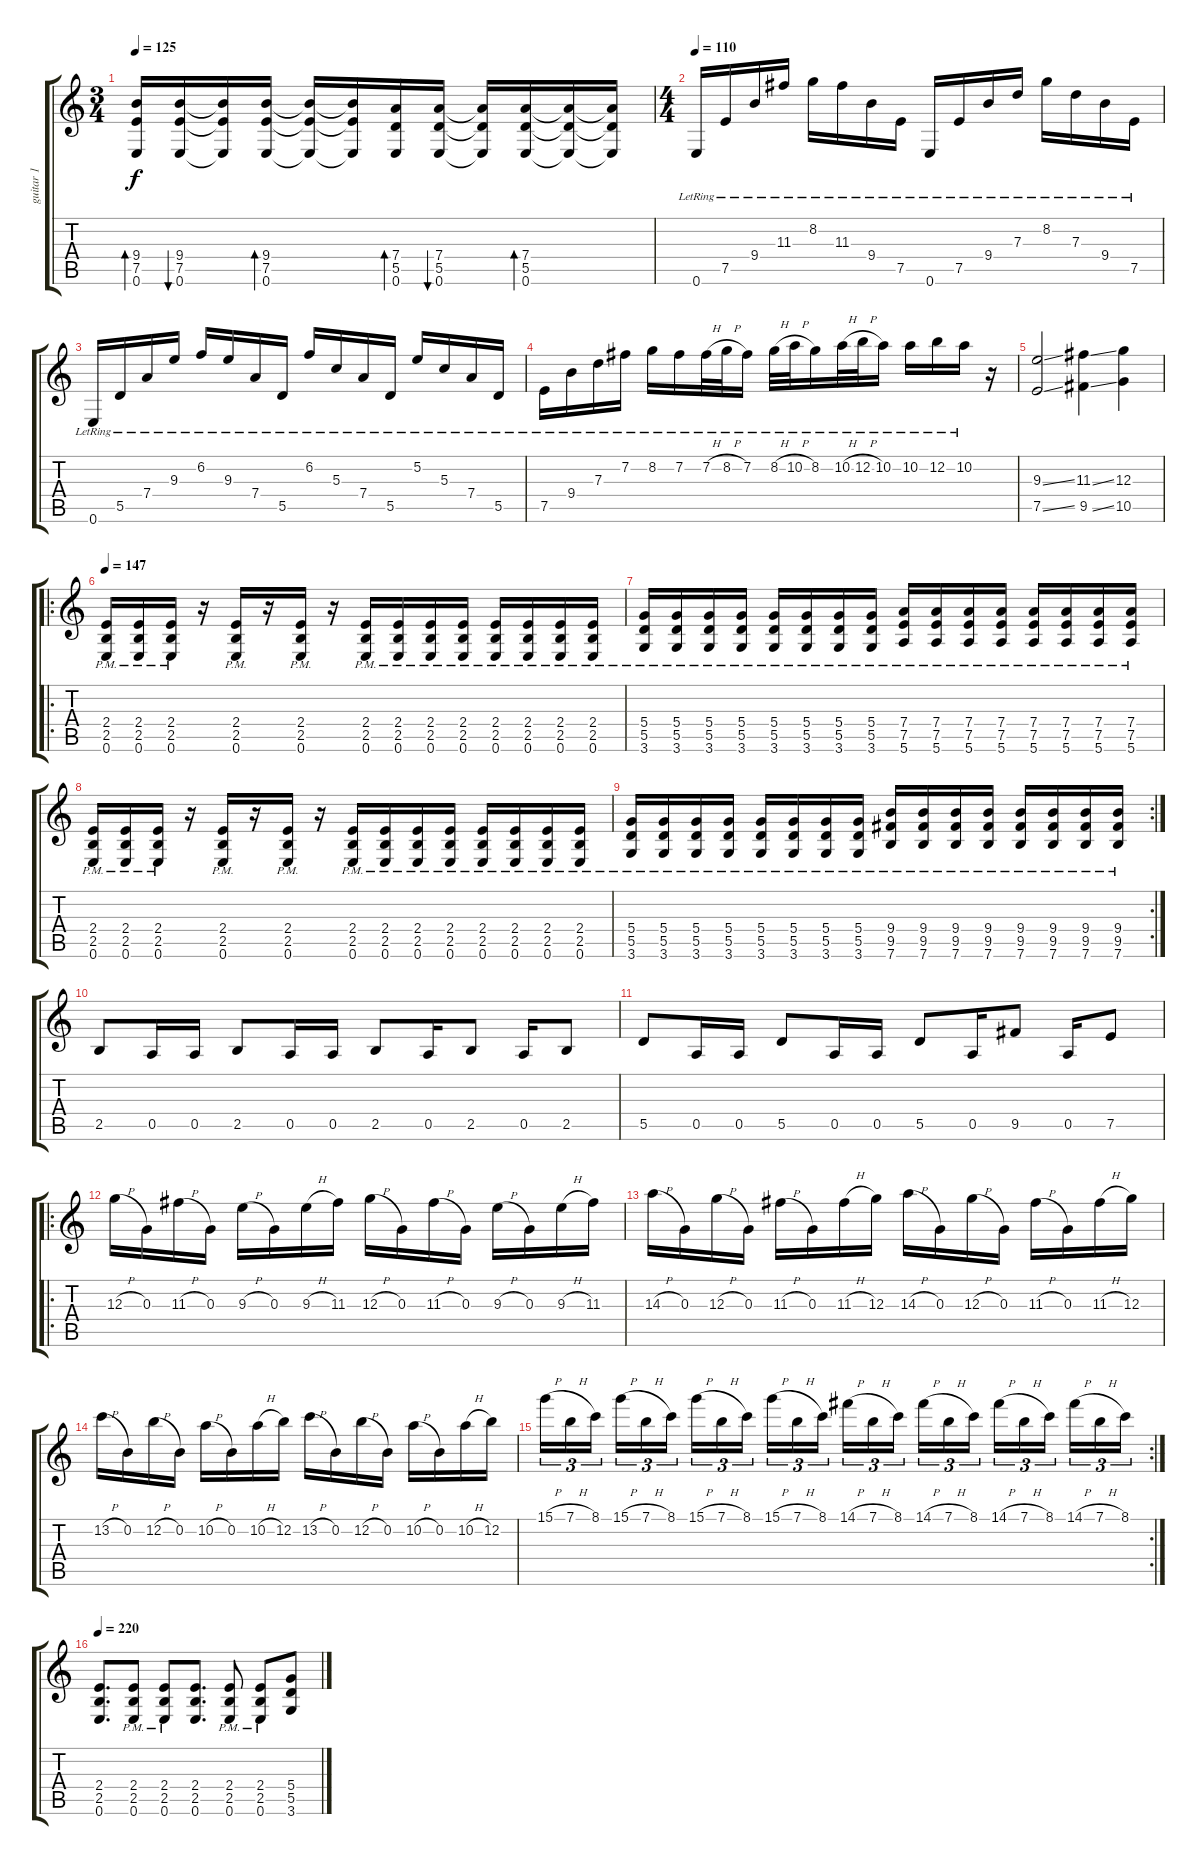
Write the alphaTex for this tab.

\track ("guitar 1" "guitar 1") {instrument distortionguitar}
\staff {score tabs}
\tuning (E4 B3 G3 D3 A2 E2) {hide}
\ts (3 4)
\tempo 125
\clef g2
\ks c
(9.4 7.5 0.6).16{bd 60 dy f} (9.4 7.5 0.6).16{bu 60} (9.4{t} 7.5{t} 0.6{t}).16 (9.4 7.5 0.6).16{bd 60} (9.4{t} 7.5{t} 0.6{t}).16 (9.4{t} 7.5{t} 0.6{t}).16 (7.4 5.5 0.6).16{bd 60} (7.4 5.5 0.6).16{bu 60} (7.4{t} 5.5{t} 0.6{t}).16 (7.4 5.5 0.6).16{bd 60} (7.4{t} 5.5{t} 0.6{t}).16 (7.4{t} 5.5{t} 0.6{t}).16 |
\ts (4 4)
\tempo 110
0.6{lr}.16 7.5{lr}.16 9.4{lr}.16 11.3{lr}.16 8.2{lr}.16 11.3{lr}.16 9.4{lr}.16 7.5{lr}.16 0.6{lr}.16 7.5{lr}.16 9.4{lr}.16 7.3{lr}.16 8.2{lr}.16 7.3{lr}.16 9.4{lr}.16 7.5{lr}.16 |
0.6{lr}.16 5.5{lr}.16 7.4{lr}.16 9.3{lr}.16 6.2{lr}.16 9.3{lr}.16 7.4{lr}.16 5.5{lr}.16 6.2{lr}.16 5.3{lr}.16 7.4{lr}.16 5.5{lr}.16 5.2{lr}.16 5.3{lr}.16 7.4{lr}.16 5.5{lr}.16 |
7.5{lr}.16 9.4{lr}.16 7.3{lr}.16 7.2{lr}.16 8.2{lr}.16 7.2{lr}.16 7.2{h lr}.32 8.2{h lr}.32 7.2{lr}.16 8.2{h lr}.32 10.2{h lr}.32 8.2{lr}.16 10.2{h lr}.32 12.2{h lr}.32 10.2{lr}.16 10.2{lr}.16 12.2{lr}.16 10.2{lr}.16 r.16 |
(9.3{ss} 7.5{ss}).2{instrument distortionguitar} (11.3{ss} 9.5{ss}).4 (12.3 10.5).4 |
\ro
\tempo 147
(2.4{pm} 2.5{pm} 0.6{pm}).16 (2.4{pm} 2.5{pm} 0.6{pm}).16 (2.4{pm} 2.5{pm} 0.6{pm}).16 r.16 (2.4{pm} 2.5{pm} 0.6{pm}).16 r.16 (2.4{pm} 2.5{pm} 0.6{pm}).16 r.16 (2.4{pm} 2.5{pm} 0.6{pm}).16 (2.4{pm} 2.5{pm} 0.6{pm}).16 (2.4{pm} 2.5{pm} 0.6{pm}).16 (2.4{pm} 2.5{pm} 0.6{pm}).16 (2.4{pm} 2.5{pm} 0.6{pm}).16 (2.4{pm} 2.5{pm} 0.6{pm}).16 (2.4{pm} 2.5{pm} 0.6{pm}).16 (2.4{pm} 2.5{pm} 0.6{pm}).16 |
(5.4{pm} 5.5{pm} 3.6{pm}).16 (5.4{pm} 5.5{pm} 3.6{pm}).16 (5.4{pm} 5.5{pm} 3.6{pm}).16 (5.4{pm} 5.5{pm} 3.6{pm}).16 (5.4{pm} 5.5{pm} 3.6{pm}).16 (5.4{pm} 5.5{pm} 3.6{pm}).16 (5.4{pm} 5.5{pm} 3.6{pm}).16 (5.4{pm} 5.5{pm} 3.6{pm}).16 (7.4{pm} 7.5{pm} 5.6{pm}).16 (7.4{pm} 7.5{pm} 5.6{pm}).16 (7.4{pm} 7.5{pm} 5.6{pm}).16 (7.4{pm} 7.5{pm} 5.6{pm}).16 (7.4{pm} 7.5{pm} 5.6{pm}).16 (7.4{pm} 7.5{pm} 5.6{pm}).16 (7.4{pm} 7.5{pm} 5.6{pm}).16 (7.4{pm} 7.5{pm} 5.6{pm}).16 |
(2.4{pm} 2.5{pm} 0.6{pm}).16 (2.4{pm} 2.5{pm} 0.6{pm}).16 (2.4{pm} 2.5{pm} 0.6{pm}).16 r.16 (2.4{pm} 2.5{pm} 0.6{pm}).16 r.16 (2.4{pm} 2.5{pm} 0.6{pm}).16 r.16 (2.4{pm} 2.5{pm} 0.6{pm}).16 (2.4{pm} 2.5{pm} 0.6{pm}).16 (2.4{pm} 2.5{pm} 0.6{pm}).16 (2.4{pm} 2.5{pm} 0.6{pm}).16 (2.4{pm} 2.5{pm} 0.6{pm}).16 (2.4{pm} 2.5{pm} 0.6{pm}).16 (2.4{pm} 2.5{pm} 0.6{pm}).16 (2.4{pm} 2.5{pm} 0.6{pm}).16 |
\rc 2
(5.4{pm} 5.5{pm} 3.6{pm}).16 (5.4{pm} 5.5{pm} 3.6{pm}).16 (5.4{pm} 5.5{pm} 3.6{pm}).16 (5.4{pm} 5.5{pm} 3.6{pm}).16 (5.4{pm} 5.5{pm} 3.6{pm}).16 (5.4{pm} 5.5{pm} 3.6{pm}).16 (5.4{pm} 5.5{pm} 3.6{pm}).16 (5.4{pm} 5.5{pm} 3.6{pm}).16 (9.4{pm} 9.5{pm} 7.6{pm}).16 (9.4{pm} 9.5{pm} 7.6{pm}).16 (9.4{pm} 9.5{pm} 7.6{pm}).16 (9.4{pm} 9.5{pm} 7.6{pm}).16 (9.4{pm} 9.5{pm} 7.6{pm}).16 (9.4{pm} 9.5{pm} 7.6{pm}).16 (9.4{pm} 9.5{pm} 7.6{pm}).16 (9.4{pm} 9.5{pm} 7.6{pm}).16 |
2.5.8 0.5.16 0.5.16 2.5.8 0.5.16 0.5.16 2.5.8 0.5.16 2.5.8 0.5.16 2.5.8 |
5.5.8 0.5.16 0.5.16 5.5.8 0.5.16 0.5.16 5.5.8 0.5.16 9.5.8 0.5.16 7.5.8 |
\ro
12.3{h}.16 0.3.16 11.3{h}.16 0.3.16 9.3{h}.16 0.3.16 9.3{h}.16 11.3.16 12.3{h}.16 0.3.16 11.3{h}.16 0.3.16 9.3{h}.16 0.3.16 9.3{h}.16 11.3.16 |
14.3{h}.16 0.3.16 12.3{h}.16 0.3.16 11.3{h}.16 0.3.16 11.3{h}.16 12.3.16 14.3{h}.16 0.3.16 12.3{h}.16 0.3.16 11.3{h}.16 0.3.16 11.3{h}.16 12.3.16 |
13.2{h}.16 0.2.16 12.2{h}.16 0.2.16 10.2{h}.16 0.2.16 10.2{h}.16 12.2.16 13.2{h}.16 0.2.16 12.2{h}.16 0.2.16 10.2{h}.16 0.2.16 10.2{h}.16 12.2.16 |
\rc 2
15.1{h}.16{tu (3 2)} 7.1{h}.16{tu (3 2)} 8.1.16{tu (3 2) beam splitsecondary} 15.1{h}.16{tu (3 2)} 7.1{h}.16{tu (3 2)} 8.1.16{tu (3 2)} 15.1{h}.16{tu (3 2)} 7.1{h}.16{tu (3 2)} 8.1.16{tu (3 2) beam splitsecondary} 15.1{h}.16{tu (3 2)} 7.1{h}.16{tu (3 2)} 8.1.16{tu (3 2)} 14.1{h}.16{tu (3 2)} 7.1{h}.16{tu (3 2)} 8.1.16{tu (3 2) beam splitsecondary} 14.1{h}.16{tu (3 2)} 7.1{h}.16{tu (3 2)} 8.1.16{tu (3 2)} 14.1{h}.16{tu (3 2)} 7.1{h}.16{tu (3 2)} 8.1.16{tu (3 2) beam splitsecondary} 14.1{h}.16{tu (3 2)} 7.1{h}.16{tu (3 2)} 8.1.16{tu (3 2)} |
\tempo 220
(2.4 2.5 0.6).8{d} (2.4{pm} 2.5{pm} 0.6{pm}).8 (2.4{pm} 2.5{pm} 0.6{pm}).8 (2.4 2.5 0.6).8{d} (2.4{pm} 2.5{pm} 0.6{pm}).8 (2.4{pm} 2.5{pm} 0.6{pm}).8 (5.4 5.5 3.6).8
